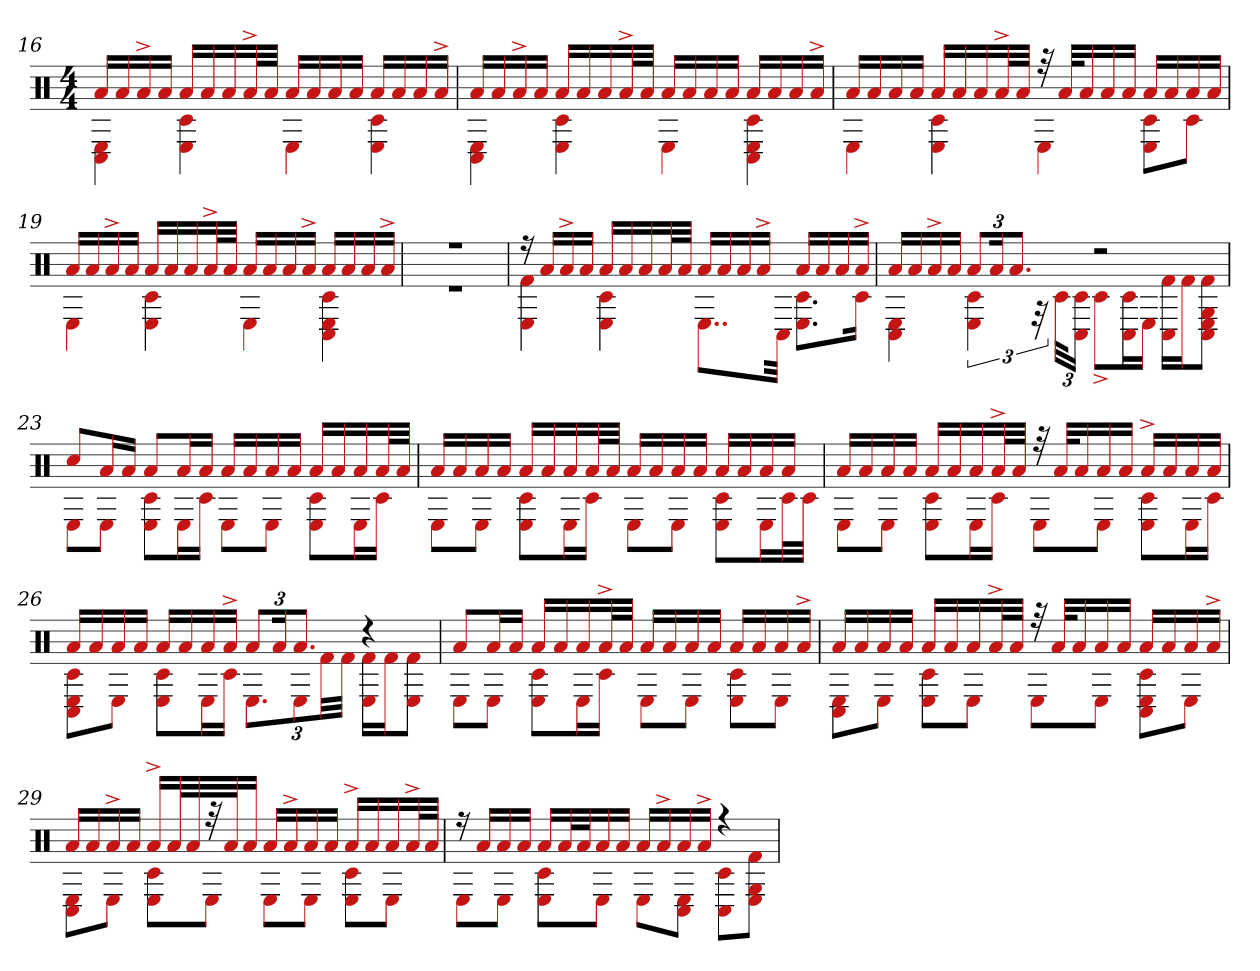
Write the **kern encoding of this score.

**kern
*part1
*staff1
*clefX
*k[]
*M4/4
=16
*^
16aLL	4C# 4E
16a	.
16a^	.
16aJJ	.
16aLL	4E 4c#
16a	.
16a	.
32a^L	.
32aJJJ	.
16aLL	4E
16a	.
16a	.
16aJJ	.
16aLL	4c# 4E
16a	.
16a	.
16a^JJ	.
=17	=17
16aLL	4C# 4E
16a	.
16a^	.
16aJJ	.
16aLL	4c# 4E
16a	.
16a	.
32a^L	.
32aJJJ	.
16aLL	4E
16a	.
16a	.
16aJJ	.
16aLL	4C# 4E 4c#
16a	.
16a	.
16a^JJ	.
=18	=18
16aLL	4E
16a	.
16a	.
16aJJ	.
16aLL	4c# 4E
16a	.
16a	.
32a^L	.
32aJJJ	.
32r	4E
32aKLL	.
16a	.
16a	.
16aJJ	.
16aLL	8E 8c#L
16a	.
16a	8c#J
16aJJ	.
=19	=19
16aLL	4E
16a	.
16a^	.
16aJJ	.
16aLL	4c# 4E
16a	.
16a	.
32a^L	.
32aJJJ	.
16aLL	4E
16a	.
16a	.
16a^JJ	.
16aLL	4C# 4E 4c#
16a	.
16a	.
16a^JJ	.
=20	=20
1r	1r
=21	=21
16r	4f# 4E
16aLL	.
16a^	.
16aJJ	.
16aLL	4E 4c#
16a	.
16a	.
32aL	.
32aJJJ	.
16aLL	8..EL
16a	.
16a	.
16a^JJ	.
.	32C#Jkk
16aLL	8.E 8.c#L
16a	.
16a	.
16a^JJ	16c#Jk
=22	=22
16aLL	4C# 4E
16a	.
16a^	.
16aJJ	.
12aL	6E 6c#
24ak	.
12.aJ	.
.	48r
.	48c#KLL
.	24c# 24C#JJ
2r	8c#^L
.	16C# 16c#L
.	16EJJ
.	16C# 16f#LL
.	16f#J
.	8f# 8E 8C# 8GJ
=23	=23
8cc#L	8EL
16aL	8EJ
16aJJ	.
8aL	8c# 8EL
16aL	16EL
16aJJ	16c#JJ
16aLL	8EL
16a	.
16a	8EJ
16aJJ	.
16aLL	8c# 8EL
16a	.
16a	16EL
32aL	16c#JJ
32aJJJ	.
=24	=24
16aLL	8EL
16a	.
16a	8EJ
16aJJ	.
16aLL	8E 8c#L
16a	.
16a	16EL
32aL	16c#JJ
32aJJJ	.
16aLL	8EL
16a	.
16a	8EJ
16aJJ	.
16aLL	8E 8c#L
16a	.
16a	16EL
16aJJ	32c#L
.	32c#JJJ
=25	=25
16aLL	8EL
16a	.
16a	8EJ
16aJJ	.
16aLL	8E 8c#L
16a	.
16a	16EL
32a^L	16c#JJ
32aJJJ	.
32r	8EL
32aKLL	.
16a	.
16a	8EJ
16aJJ	.
16a^LL	8c# 8EL
16a	.
16a	16EL
16aJJ	16c#JJ
=26	=26
16aLL	8C# 8c# 8EL
16a	.
16a	8EJ
16aJJ	.
16aLL	8c# 8EL
16a	.
16a	16EL
16a^JJ	16c#JJ
12aL	12.EL
24ak	.
12.aJ	12E
.	48f#LL
.	48f#JJJ
4r	16E 16f#LL
.	16f#J
.	8E 8f#J
=27	=27
8aL	8EL
16aL	8EJ
16aJJ	.
16aLL	8c# 8EL
16a	.
16a	16EL
32a^L	16c#JJ
32aJJJ	.
16aLL	8EL
16a	.
16a	8EJ
16aJJ	.
16aLL	8c# 8EL
16a	.
16a	8EJ
16a^JJ	.
=28	=28
16aLL	8C# 8EL
16a	.
16a	8EJ
16aJJ	.
16aLL	8E 8c#L
16a	.
16a	8EJ
32a^L	.
32aJJJ	.
32r	8EL
32aKLL	.
16a	.
16a	8EJ
16aJJ	.
16aLL	8C# 8c# 8EL
16a	.
16a	8EJ
16a^JJ	.
=29	=29
16aLL	8C# 8EL
16a	.
16a^	8EJ
16aJJ	.
16a^LL	8c# 8EL
32aL	.
32a	.
32r	8EJ
32aJ	.
16aJJ	.
16aLL	8EL
16a^	.
16a	8EJ
16aJJ	.
16a^LL	8c# 8EL
16a	.
16a	8EJ
32a^L	.
32aJJJ	.
=30	=30
16r	8EL
16aLL	.
16a	8EJ
16aJJ	.
16aLL	8c# 8EL
32aL	.
32aJ	.
16a	8EJ
16aJJ	.
16aLL	8EL
16a^	.
16a	8C# 8EJ
16a^JJ	.
4r	8C# 8c#L
.	8f# 8G 8EJ
*v	*v
=
*-
